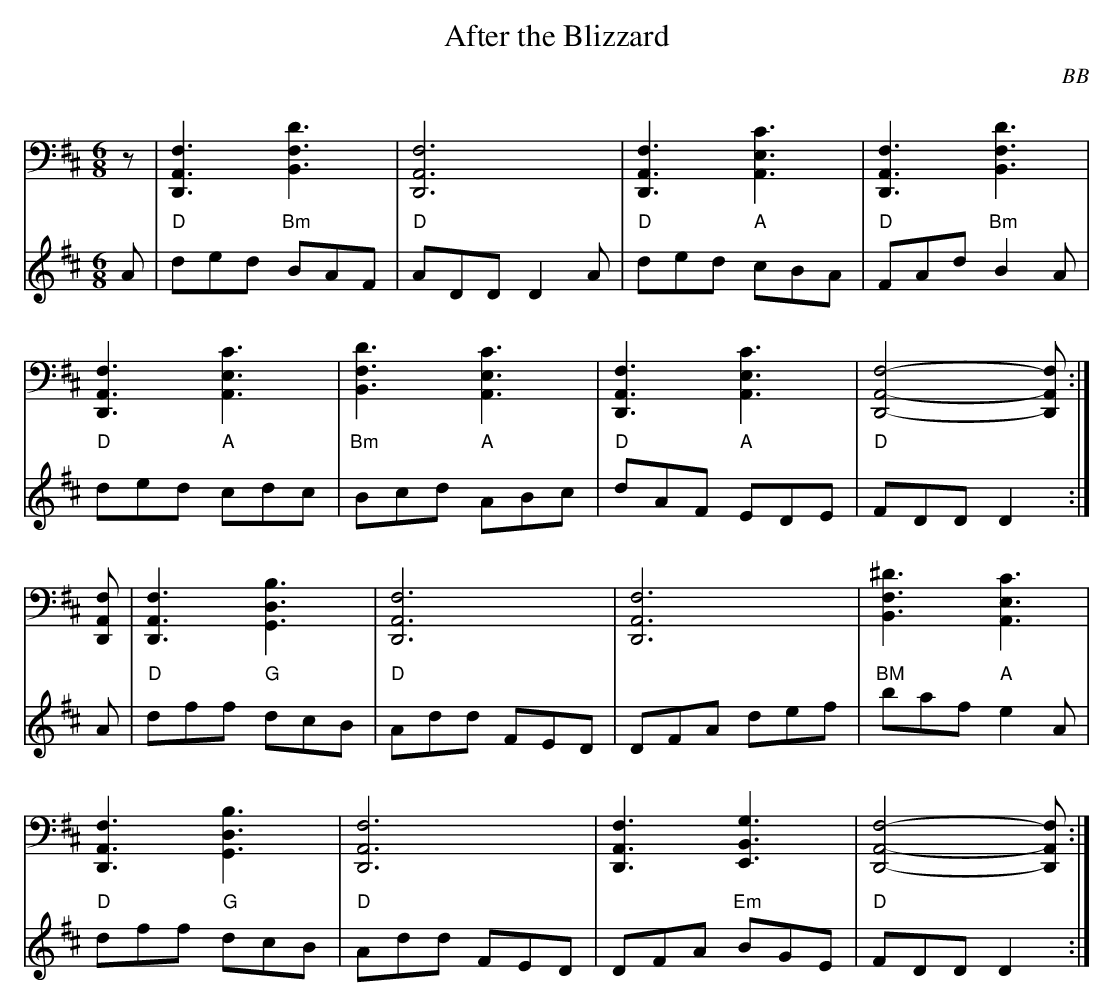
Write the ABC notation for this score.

X:1
T: After the Blizzard
C: BB
Q: 320
M: 6/8
L: 1/8
V: 2 volume=50 clef=bass m=D
K: D
[V:1] A | "D"ded "Bm"BAF | "D"ADD D2 A | "D"ded "A"cBA | "D"FAd "Bm"B2 A |
[V:2] z|[D,3A,3F3][B,3F3d3]|[D,6A,6F6]|[D,3A,3F3][A,3E3c3]|[D,3A,3F3][B,3F3d3]|
[V:1] "D"ded "A"cdc | "Bm"Bcd "A"ABc | "D"dAF "A"EDE | "D"FDD D2 :|
[V:2] [D,3A,3F3][A,3E3c3]|[B,3F3d3][A,3E3c3]|[D,3A,3F3][A,3E3c3]|[D,4-A,4-F4-][D,A,F]:|
[V:1] A | "D"dff "G"dcB | "D"Add FED | DFA def | "BM"baf "A"e2 A |
[V:2] [D,A,F]|[D,3A,3F3][G,3D3B3]|[D,6A,6F6]|[D,6A,6F6]|[B,3F3^d3][A,3E3c3]|
[V:1] "D"dff "G"dcB | "D"Add FED | DFA "Em"BGE | "D"FDD D2 :|
[V:2] [D,3A,3F3][G,3D3B3]|[D,6A,6F6]|[D,3A,3F3][E,3B,3G3]|[D,4-A,4-F4-][D,A,F]:|
